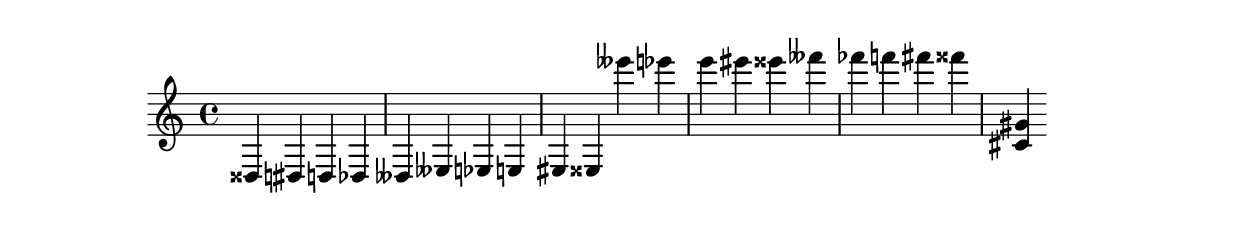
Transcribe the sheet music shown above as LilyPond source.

\version "2.1.25"

\header {

    texidoc = "Ledger lines are shortened when there are accidentals.
This happens only for the single ledger line close to the note head,
and only if the accidental is horizontally close to the head.  "
    
}


\score {
    \notes
	\relative c {
	    disis
	    dis
	    d
	    des
	    deses
	    eses
	    es
	    e
	    eis
	    eisis
	    eses'''
	    es
	    e
	    eis
	    eisis
	    feses
	    fes
	    f
	    fis
	    fisis
	    <cis,, gis'>
	    
	} 

}
